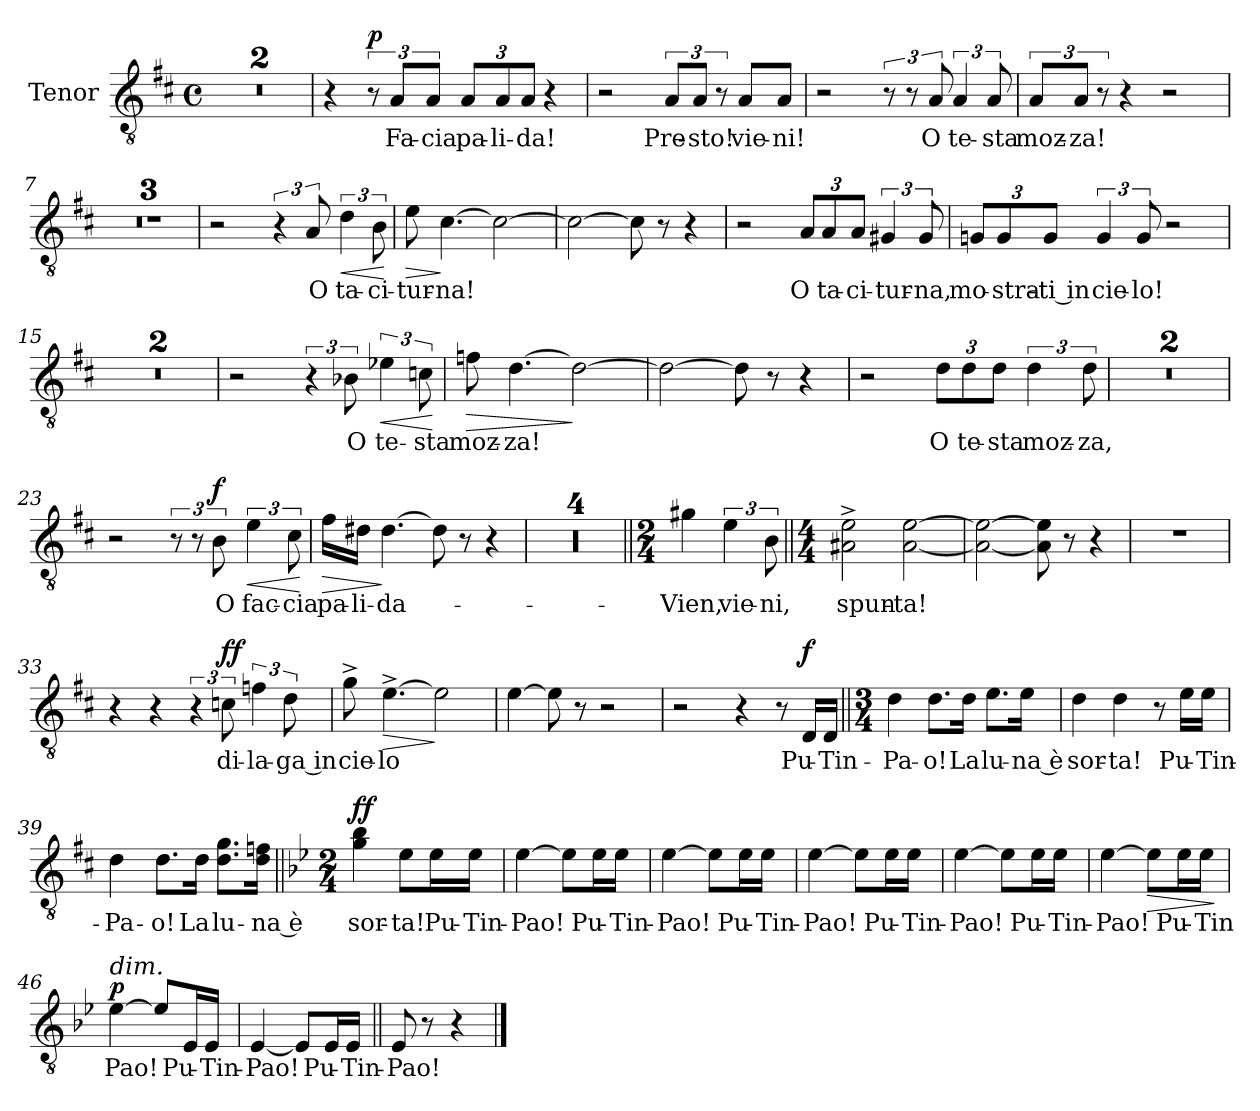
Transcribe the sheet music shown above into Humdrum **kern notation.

**kern	**text	**dynam
*part1	*part1	*part1
*staff1	*staff1	*staff1
*I"Tenor	*	*
*I'T.	*	*
*clefGv2	*	*
*k[f#c#]	*	*
*M4/4	*	*
*met(c)	*	*
=1	=1	=1
1r	.	.
!!LO:PB:g=z
=2	=2	=2
1r	.	.
!!LO:LB:g=z
=3	=3	=3
4r	.	.
!	!	!LO:DY:a
12r	.	p
!	!LO:LY:b	!
12A/L	Fa-	.
!	!LO:LY:b	!
12A/J	-cia	.
!	!LO:LY:b	!
12A/L	pa-	.
!	!LO:LY:b	!
12A/	-li-	.
!	!LO:LY:b	!
12A/J	-da!	.
4r	.	.
!!LO:PB:g=z
=4	=4	=4
2r	.	.
!	!LO:LY:b	!
12A/L	Pre-	.
!	!LO:LY:b	!
12A/J	-sto!	.
12r	.	.
!	!LO:LY:b	!
8A/L	vie-	.
!	!LO:LY:b	!
8A/J	-ni!	.
!!LO:PB:g=z
=5	=5	=5
2r	.	.
12r	.	.
12r	.	.
!	!LO:LY:b	!
12A/	O	.
!	!LO:LY:b	!
6A/	te-	.
!	!LO:LY:b	!
12A/	-sta	.
!!LO:PB:g=z
=6	=6	=6
!	!LO:LY:b	!
12A/L	moz-	.
!	!LO:LY:b	!
12A/J	-za!	.
12r	.	.
4r	.	.
2r	.	.
!!LO:PB:g=z
=7	=7	=7
1r	.	.
!!LO:PB:g=z
=8	=8	=8
1r	.	.
!!LO:PB:g=z
=9	=9	=9
1r	.	.
!!LO:PB:g=z
=10	=10	=10
2r	.	.
6r	.	.
!	!LO:LY:b	!
12A/	O	.
!	!LO:LY:b	!LO:HP:b
6d\	ta-	<
!	!LO:LY:b	!
12B\	-ci-	.
.	.	[
!!LO:PB:g=z
=11	=11	=11
!	!LO:LY:b	!LO:HP:b
8e\	-tur-	>
!	!LO:LY:b	!
[4.c#\	-na!	]
2c#\_	.	.
!!LO:PB:g=z
=12	=12	=12
2c#\_	.	.
8c#\]	.	.
8r	.	.
4r	.	.
!!LO:PB:g=z
=13	=13	=13
2r	.	.
!	!LO:LY:b	!
12A/L	O	.
!	!LO:LY:b	!
12A/	ta-	.
!	!LO:LY:b	!
12A/J	-ci-	.
!	!LO:LY:b	!
6G#X/	-tur-	.
!	!LO:LY:b	!
12G#/	-na,	.
!!LO:PB:g=z
=14	=14	=14
!	!LO:LY:b	!
12Gn/L	mo-	.
!	!LO:LY:b	!
12G/	-stra-	.
!	!LO:LY:b	!
12G/J	-ti in	.
!	!LO:LY:b	!
6G/	cie-	.
!	!LO:LY:b	!
12G/	-lo!	.
2r	.	.
!!LO:PB:g=z
=15	=15	=15
1r	.	.
!!LO:PB:g=z
=16	=16	=16
1r	.	.
!!LO:PB:g=z
=17	=17	=17
2r	.	.
6r	.	.
!	!LO:LY:b	!
12B-X\	O	.
!	!LO:LY:b	!LO:HP:b
6e-X\	te-	<
!	!LO:LY:b	!
12cn\	-sta	.
.	.	[
!!LO:PB:g=z
=18	=18	=18
!	!LO:LY:b	!LO:HP:b
8fn\	moz-	>
!	!LO:LY:b	!
[4.d\	-za!	.
2d\_	.	]
!!LO:PB:g=z
=19	=19	=19
2d\_	.	.
8d\]	.	.
8r	.	.
4r	.	.
!!LO:PB:g=z
=20	=20	=20
2r	.	.
!	!LO:LY:b	!
12d\L	O	.
!	!LO:LY:b	!
12d\	te-	.
!	!LO:LY:b	!
12d\J	-sta	.
!	!LO:LY:b	!
6d\	moz-	.
!	!LO:LY:b	!
12d\	-za,	.
=21	=21	=21
1r	.	.
!!LO:PB:g=z
=22	=22	=22
1r	.	.
=23	=23	=23
2r	.	.
12r	.	.
12r	.	.
!	!LO:LY:b	!LO:DY:a
12B\	O	f
!	!LO:LY:b	!LO:HP:b
6e\	fac-	<
!	!LO:LY:b	!
12c#\	-cia	.
.	.	[
!!LO:PB:g=z
=24	=24	=24
!	!LO:LY:b	!LO:HP:b
16f#\LL	pa-	>
!	!LO:LY:b	!
16d#X\JJ	-li-	.
!	!LO:LY:b	!
[4.d#\	-da-	]
8d#\]	.	.
8r	.	.
4r	.	.
!!LO:PB:g=z
=25	=25	=25
1r	.	.
=26	=26	=26
1r	.	.
!!LO:PB:g=z
=27	=27	=27
1r	.	.
=28	=28	=28
1r	.	.
=29||	=29||	=29||
*M2/4	*	*
!	!LO:LY:b	!
4g#X\	Vien,	.
!	!LO:LY:b	!
6e\	vie-	.
!	!LO:LY:b	!
12B\	-ni,	.
!!LO:PB:g=z
=30||	=30||	=30||
*M4/4	*	*
!	!LO:LY:b	!
2A#X\^ 2e\^	spun-	.
!	!LO:LY:b	!
[2A#\ [2e\	-ta!	.
=31	=31	=31
2A#\_ 2e\_	.	.
8A#\] 8e\]	.	.
8r	.	.
4r	.	.
=32	=32	=32
1r	.	.
!!LO:PB:g=z
=33	=33	=33
4r	.	.
4r	.	.
6r	.	.
!	!LO:LY:b	!LO:DY:a
12cn\	di-	ff
!	!LO:LY:b	!
6fn\	-la-	.
!	!LO:LY:b	!
12d\	-ga in	.
!!LO:PB:g=z
=34	=34	=34
!	!LO:LY:b	!
8g^\	cie-	.
!	!LO:LY:b	!LO:HP:b
[4.e^\	-lo	>
2e\]	.	]
!!LO:PB:g=z
=35	=35	=35
[4e\	.	.
8e\]	.	.
8r	.	.
2r	.	.
=36	=36	=36
2r	.	.
4r	.	.
8r	.	.
!	!LO:LY:b	!LO:DY:a
16D/LL	Pu-	f
!	!LO:LY:b	!
16D/JJ	-Tin-	.
!!LO:PB:g=z
=37||	=37||	=37||
*M3/4	*	*
!	!LO:LY:b	!
4d\	-Pa-	.
!	!LO:LY:b	!
8.d\L	-o!	.
!	!LO:LY:b	!
16d\Jk	La	.
!	!LO:LY:b	!
8.e\L	lu-	.
!	!LO:LY:b	!
16e\Jk	-na è	.
=38	=38	=38
!	!LO:LY:b	!
4d\	sor-	.
!	!LO:LY:b	!
4d\	-ta!	.
8r	.	.
!	!LO:LY:b	!
16e\LL	Pu-	.
!	!LO:LY:b	!
16e\JJ	-Tin-	.
!!LO:PB:g=z
=39	=39	=39
!	!LO:LY:b	!
4d\	-Pa-	.
!	!LO:LY:b	!
8.d\L	-o!	.
!	!LO:LY:b	!
16d\Jk	La	.
!	!LO:LY:b	!
8.d\ 8.g\L	lu-	.
!	!LO:LY:b	!
16d\ 16fn\Jk	-na è	.
=40||	=40||	=40||
*k[b-e-]	*	*
*M2/4	*	*
!	!LO:LY:b	!LO:DY:a
4g\ 4b-\	sor-	ff
!	!LO:LY:b	!
8e-\L	-ta!	.
!	!LO:LY:b	!
16e-\L	Pu-	.
!	!LO:LY:b	!
16e-\JJ	-Tin-	.
=41	=41	=41
!	!LO:LY:b	!
[4e-\	-Pao!	.
8e-\L]	.	.
!	!LO:LY:b	!
16e-\L	Pu-	.
!	!LO:LY:b	!
16e-\JJ	-Tin-	.
=42	=42	=42
!	!LO:LY:b	!
[4e-\	-Pao!	.
8e-\L]	.	.
!	!LO:LY:b	!
16e-\L	Pu-	.
!	!LO:LY:b	!
16e-\JJ	-Tin-	.
!!LO:PB:g=z
=43	=43	=43
!	!LO:LY:b	!
[4e-\	-Pao!	.
8e-\L]	.	.
!	!LO:LY:b	!
16e-\L	Pu-	.
!	!LO:LY:b	!
16e-\JJ	-Tin-	.
=44	=44	=44
!	!LO:LY:b	!
[4e-\	-Pao!	.
8e-\L]	.	.
!	!LO:LY:b	!
16e-\L	Pu-	.
!	!LO:LY:b	!
16e-\JJ	-Tin-	.
=45	=45	=45
!	!LO:LY:b	!
[4e-\	-Pao!	.
!	!	!LO:HP:b
8e-\L]	.	>
!	!LO:LY:b	!
16e-\L	Pu-	.
!	!LO:LY:b	!
16e-\JJ	-Tin	.
.	.	]
=46	=46	=46
!LO:TX:a:i:t=dim.	!	!
!	!LO:LY:b	!LO:DY:a
[4e-\	-Pao!	p
8e-/L]	.	.
!	!LO:LY:b	!
16E-/L	Pu-	.
!	!LO:LY:b	!
16E-/JJ	-Tin-	.
=47	=47	=47
!	!LO:LY:b	!
[4E-/	-Pao!	.
8E-/L]	.	.
!	!LO:LY:b	!
16E-/L	Pu-	.
!	!LO:LY:b	!
16E-/JJ	-Tin-	.
!!LO:PB:g=z
=48||	=48||	=48||
!	!LO:LY:b	!
8E-/	-Pao!	.
8r	.	.
4r	.	.
==	==	==
*-	*-	*-
